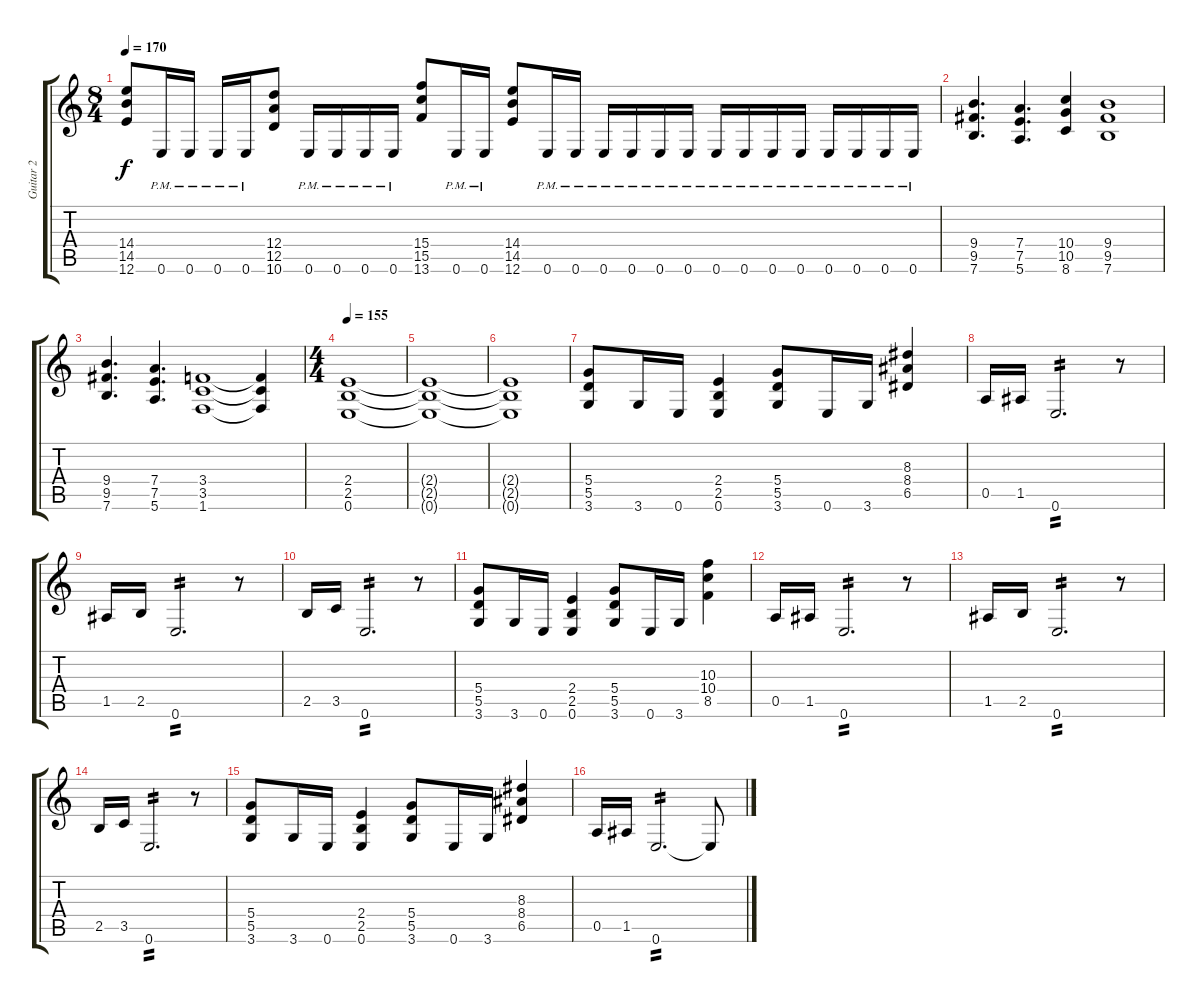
\track ("Guitar 2" "Guitar 2") {instrument distortionguitar}
\staff {score tabs}
\tuning (E4 B3 G3 D3 A2 E2) {hide}
\ts (8 4)
\tempo 170
\clef g2
\ks c
(14.4 14.5 12.6).8{dy f} 0.6{pm}.16 0.6{pm}.16 0.6{pm}.16 0.6{pm}.16 (12.4 12.5 10.6).8 0.6{pm}.16 0.6{pm}.16 0.6{pm}.16 0.6{pm}.16 (15.4 15.5 13.6).8 0.6{pm}.16 0.6{pm}.16 (14.4 14.5 12.6).8 0.6{pm}.16 0.6{pm}.16 0.6{pm}.16 0.6{pm}.16 0.6{pm}.16 0.6{pm}.16 0.6{pm}.16 0.6{pm}.16 0.6{pm}.16 0.6{pm}.16 0.6{pm}.16 0.6{pm}.16 0.6{pm}.16 0.6{pm}.16 |
(9.4 9.5 7.6).4{d} (7.4 7.5 5.6).4{d} (10.4 10.5 8.6).4 (9.4 9.5 7.6).1 |
(9.4 9.5 7.6).4{d} (7.4 7.5 5.6).4{d} (3.4 3.5 1.6).1 (3.4{t} 3.5{t} 1.6{t}).4 |
\ts (4 4)
\tempo 155
(2.4 2.5 0.6).1 |
(2.4{t} 2.5{t} 0.6{t}).1 |
(2.4{t} 2.5{t} 0.6{t}).1 |
(5.4 5.5 3.6).8 3.6.16 0.6.16 (2.4 2.5 0.6).4 (5.4 5.5 3.6).8 0.6.16 3.6.16 (8.3 8.4 6.5).4 |
0.5.16 1.5.16 0.6.2{d tp 2} r.8 |
1.5.16 2.5.16 0.6.2{d tp 2} r.8 |
2.5.16 3.5.16 0.6.2{d tp 2} r.8 |
(5.4 5.5 3.6).8 3.6.16 0.6.16 (2.4 2.5 0.6).4 (5.4 5.5 3.6).8 0.6.16 3.6.16 (10.3 10.4 8.5).4 |
0.5.16 1.5.16 0.6.2{d tp 2} r.8 |
1.5.16 2.5.16 0.6.2{d tp 2} r.8 |
2.5.16 3.5.16 0.6.2{d tp 2} r.8 |
(5.4 5.5 3.6).8 3.6.16 0.6.16 (2.4 2.5 0.6).4 (5.4 5.5 3.6).8 0.6.16 3.6.16 (8.3 8.4 6.5).4 |
0.5.16 1.5.16 0.6.2{d tp 2} 0.6{t}.8
